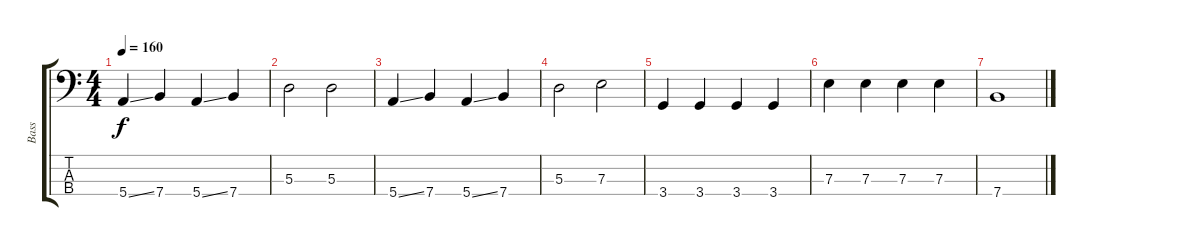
\track ("Bass" "Bass") {instrument electricbassfinger}
\staff {score tabs}
\tuning (G2 D2 A1 E1) {hide}
\ts (4 4)
\tempo 160
\clef f4
\ks c
5.4{ss}.4{dy f} 7.4.4 5.4{ss}.4 7.4.4 |
5.3.2 5.3.2 |
5.4{ss}.4 7.4.4 5.4{ss}.4 7.4.4 |
5.3.2 7.3.2 |
3.4.4 3.4.4 3.4.4 3.4.4 |
7.3.4 7.3.4 7.3.4 7.3.4 |
7.4.1
